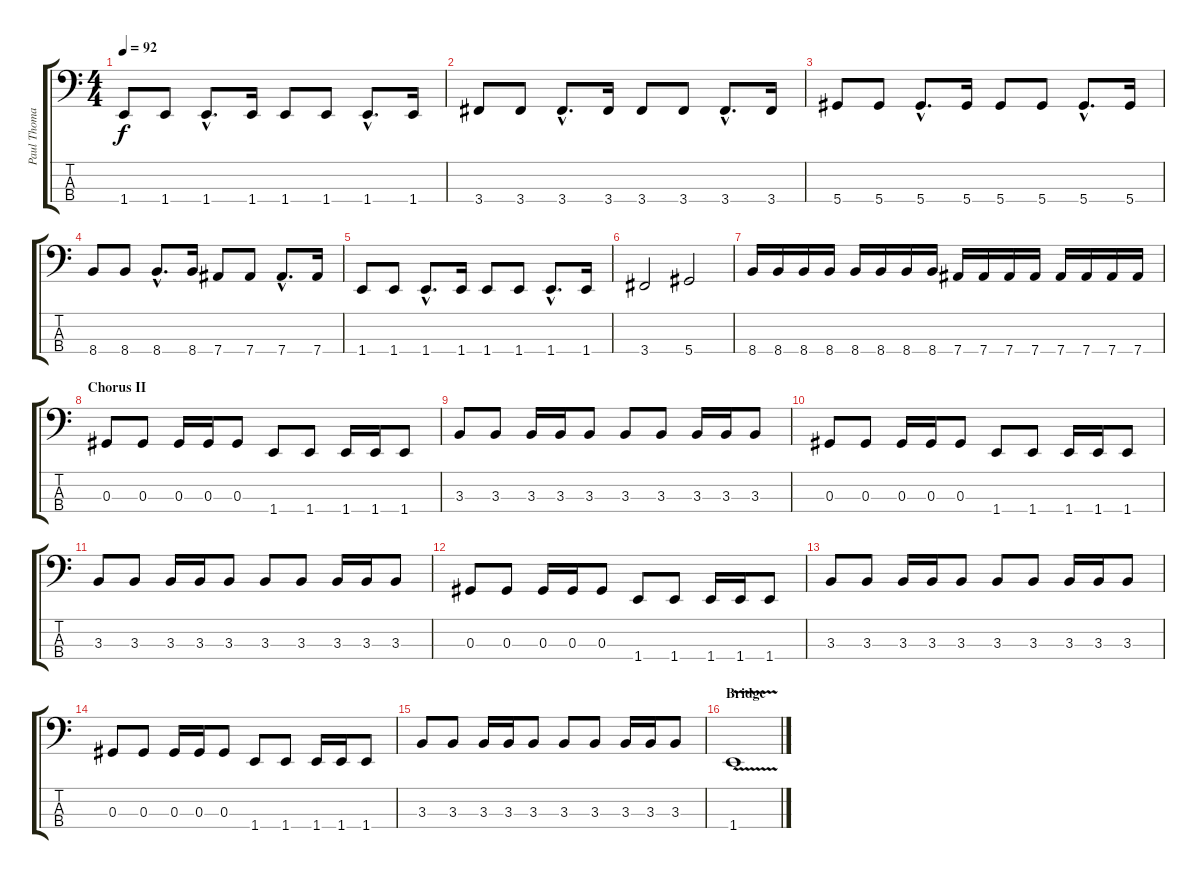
\track ("Paul Thomas - Bass" "Paul Thoma") {instrument electricbasspick}
\staff {score tabs}
\tuning (Gb2 Db2 Ab1 Eb1) {hide}
\ts (4 4)
\tempo 92
\clef f4
\ks c
1.4.8{dy f} 1.4.8 1.4{hac}.8{d} 1.4.16 1.4.8 1.4.8 1.4{hac}.8{d} 1.4.16 |
3.4.8 3.4.8 3.4{hac}.8{d} 3.4.16 3.4.8 3.4.8 3.4{hac}.8{d} 3.4.16 |
5.4.8 5.4.8 5.4{hac}.8{d} 5.4.16 5.4.8 5.4.8 5.4{hac}.8{d} 5.4.16 |
8.4.8 8.4.8 8.4{hac}.8{d} 8.4.16 7.4.8 7.4.8 7.4{hac}.8{d} 7.4.16 |
1.4.8 1.4.8 1.4{hac}.8{d} 1.4.16 1.4.8 1.4.8 1.4{hac}.8{d} 1.4.16 |
3.4.2 5.4.2 |
8.4.16 8.4.16 8.4.16 8.4.16 8.4.16 8.4.16 8.4.16 8.4.16 7.4.16 7.4.16 7.4.16 7.4.16 7.4.16 7.4.16 7.4.16 7.4.16 |
\section ("" "Chorus II")
0.3.8 0.3.8 0.3.16 0.3.16 0.3.8 1.4.8 1.4.8 1.4.16 1.4.16 1.4.8 |
3.3.8 3.3.8 3.3.16 3.3.16 3.3.8 3.3.8 3.3.8 3.3.16 3.3.16 3.3.8 |
0.3.8 0.3.8 0.3.16 0.3.16 0.3.8 1.4.8 1.4.8 1.4.16 1.4.16 1.4.8 |
3.3.8 3.3.8 3.3.16 3.3.16 3.3.8 3.3.8 3.3.8 3.3.16 3.3.16 3.3.8 |
0.3.8 0.3.8 0.3.16 0.3.16 0.3.8 1.4.8 1.4.8 1.4.16 1.4.16 1.4.8 |
3.3.8 3.3.8 3.3.16 3.3.16 3.3.8 3.3.8 3.3.8 3.3.16 3.3.16 3.3.8 |
0.3.8 0.3.8 0.3.16 0.3.16 0.3.8 1.4.8 1.4.8 1.4.16 1.4.16 1.4.8 |
3.3.8 3.3.8 3.3.16 3.3.16 3.3.8 3.3.8 3.3.8 3.3.16 3.3.16 3.3.8 |
\section ("" "Bridge")
1.4{v}.1
